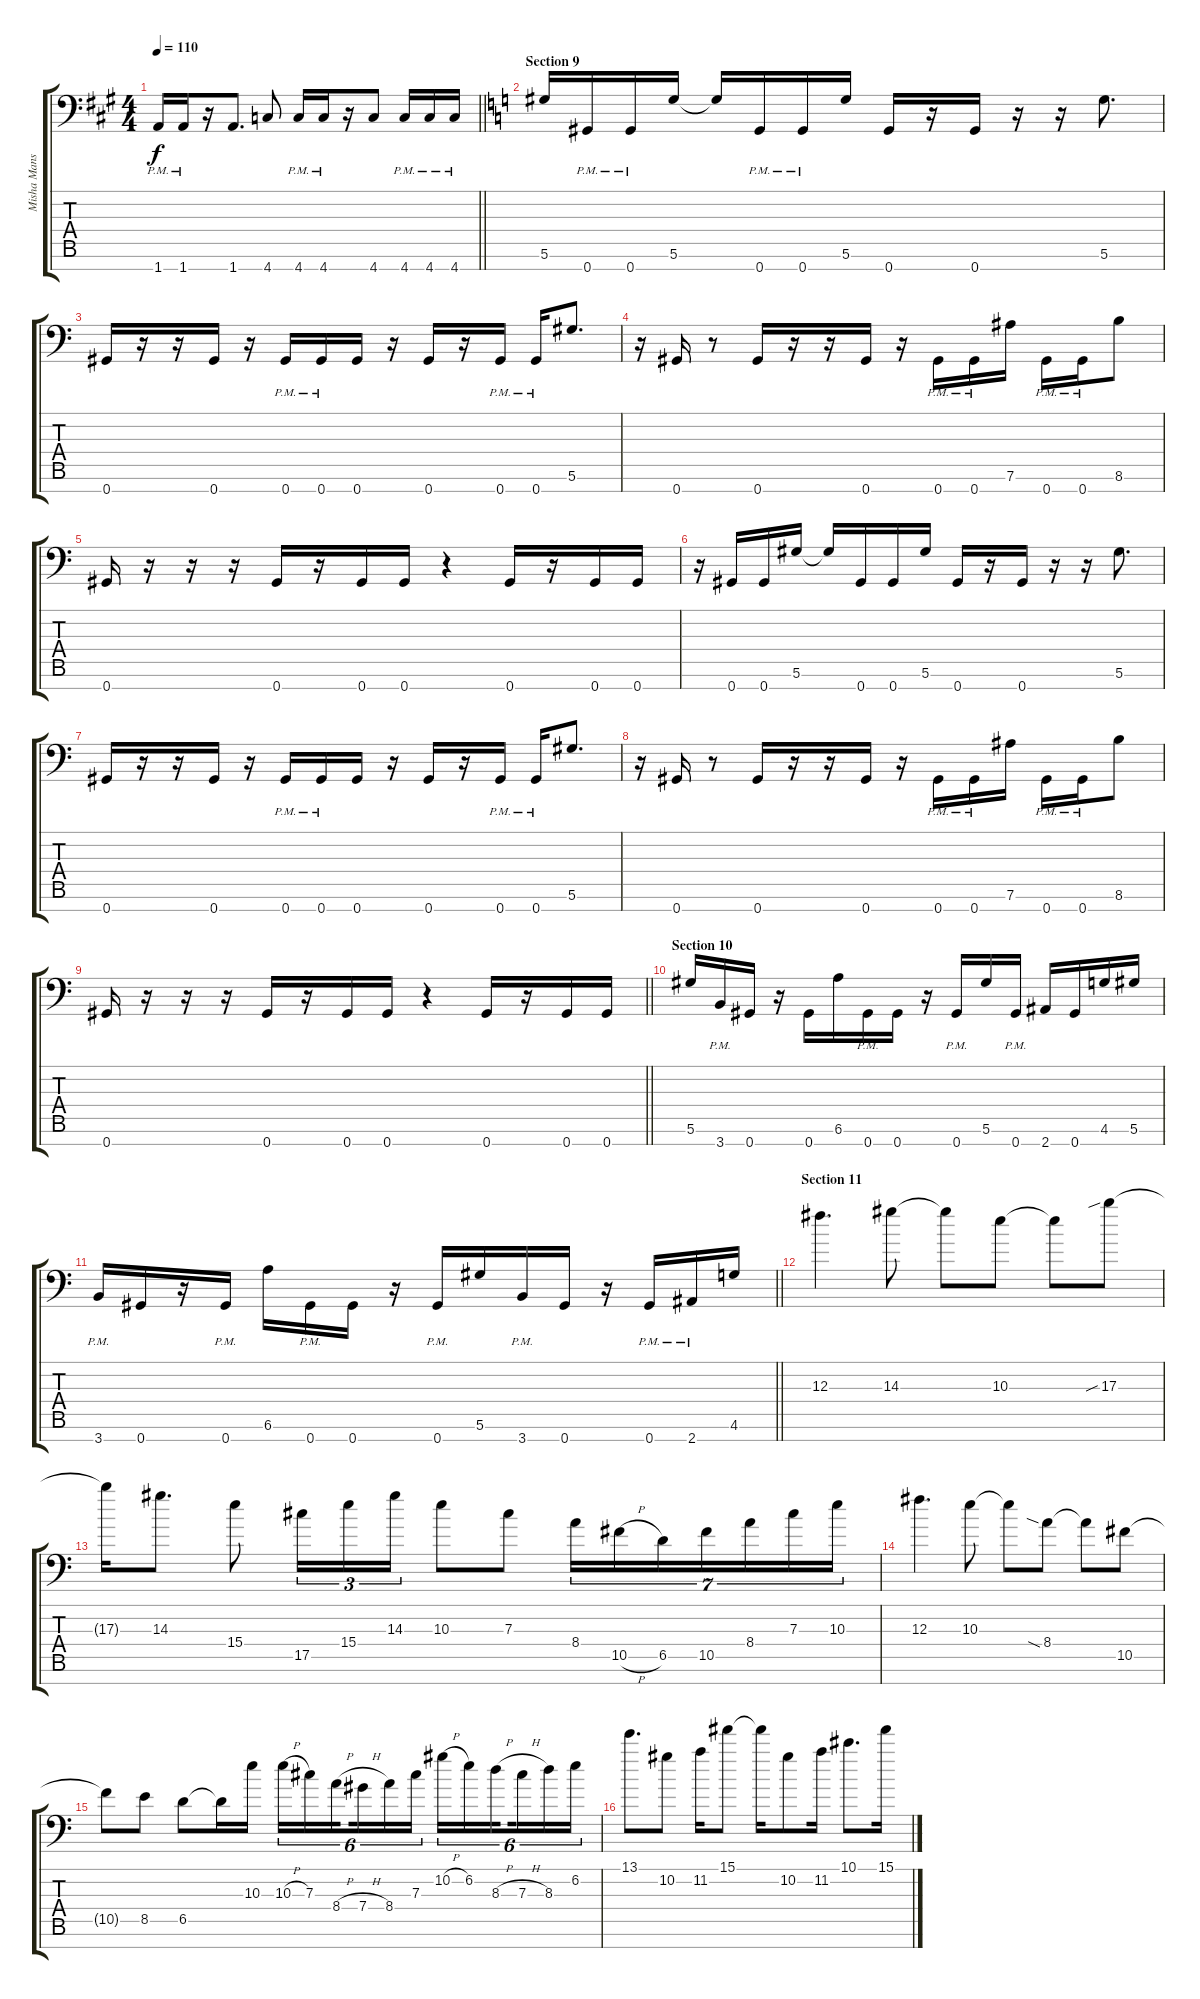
\track ("Misha Mansoor" "Misha Mans") {instrument distortionguitar}
\staff {score tabs}
\tuning (Eb4 Bb3 Gb3 Db3 Ab2 Eb2 Ab1) {hide}
\ts (4 4)
\tempo 110
\clef f4
\barLineRight lightlight
\ks f#minor
1.7{pm}.16{dy f} 1.7{pm}.16 r.16 1.7.8{d} 4.7.8 4.7{pm}.16 4.7{pm}.16 r.16 4.7.8 4.7{pm}.16 4.7{pm}.16 4.7{pm}.16 |
\section ("" "Section 9")
\ks c
5.6.16 0.7{pm}.16 0.7{pm}.16 5.6.16 5.6{t}.16 0.7{pm}.16 0.7{pm}.16 5.6.16 0.7.16 r.16 0.7.16 r.16 r.16 5.6.8{d} |
0.7.16 r.16 r.16 0.7.16 r.16 0.7{pm}.16 0.7{pm}.16 0.7.16 r.16 0.7.16 r.16 0.7{pm}.16 0.7{pm}.16 5.6.8{d} |
r.16 0.7.16 r.8 0.7.16 r.16 r.16 0.7.16 r.16 0.7{pm}.16 0.7{pm}.16 7.6.16 0.7{pm}.16 0.7{pm}.16 8.6.8 |
0.7.16 r.16 r.16 r.16 0.7.16 r.16 0.7.16 0.7.16 r.4 0.7.16 r.16 0.7.16 0.7.16 |
r.16 0.7.16 0.7.16 5.6.16 5.6{t}.16 0.7.16 0.7.16 5.6.16 0.7.16 r.16 0.7.16 r.16 r.16 5.6.8{d} |
0.7.16 r.16 r.16 0.7.16 r.16 0.7{pm}.16 0.7{pm}.16 0.7.16 r.16 0.7.16 r.16 0.7{pm}.16 0.7{pm}.16 5.6.8{d} |
r.16 0.7.16 r.8 0.7.16 r.16 r.16 0.7.16 r.16 0.7{pm}.16 0.7{pm}.16 7.6.16 0.7{pm}.16 0.7{pm}.16 8.6.8 |
\barLineRight lightlight
0.7.16 r.16 r.16 r.16 0.7.16 r.16 0.7.16 0.7.16 r.4 0.7.16 r.16 0.7.16 0.7.16 |
\section ("" "Section 10")
5.6.16 3.7{pm}.16 0.7.16 r.16 0.7.16 6.6.16 0.7{pm}.16 0.7.16 r.16 0.7{pm}.16 5.6.16 0.7{pm}.16 2.7.16 0.7.16 4.6.16 5.6.16 |
\barLineRight lightlight
3.7{pm}.16 0.7.16 r.16 0.7{pm}.16 6.6.16 0.7{pm}.16 0.7.16 r.16 0.7{pm}.16 5.6.16 3.7{pm}.16 0.7.16 r.16 0.7{pm}.16 2.7{pm}.16 4.6.16 |
\section ("" "Section 11")
12.3.4{d} 14.3.8 14.3{t}.8 10.3.8 10.3{t}.8 17.3{sib}.8 |
17.3{t}.16 14.3.8{d} 15.4.8 17.5.16{tu (3 2)} 15.4.16{tu (3 2)} 14.3.16{tu (3 2)} 10.3.8 7.3.8 8.4.16{tu (7 4)} 10.5{h}.16{tu (7 4)} 6.5.16{tu (7 4)} 10.5.16{tu (7 4)} 8.4.16{tu (7 4)} 7.3.16{tu (7 4)} 10.3.16{tu (7 4)} |
12.3.4{d} 10.3.8 10.3{t}.8 8.4{sia}.8 8.4{t}.8 10.5.8 |
10.5{t}.8 8.5.8 6.5.8 6.5{t}.16 10.3.16 10.3{h}.16{tu (6 4)} 7.3.16{tu (6 4)} 8.4{h}.16{tu (6 4) beam splitsecondary} 7.4{h}.16{tu (6 4)} 8.4.16{tu (6 4)} 7.3.16{tu (6 4)} 10.2{h}.16{tu (6 4)} 6.2.16{tu (6 4)} 8.3{h}.16{tu (6 4) beam splitsecondary} 7.3{h}.16{tu (6 4)} 8.3.16{tu (6 4)} 6.2.16{tu (6 4)} |
13.1.8{d} 10.2.8 11.2.16 15.1.8 15.1{t}.16 10.2.8 11.2.16 10.1.8{d} 15.1.16
